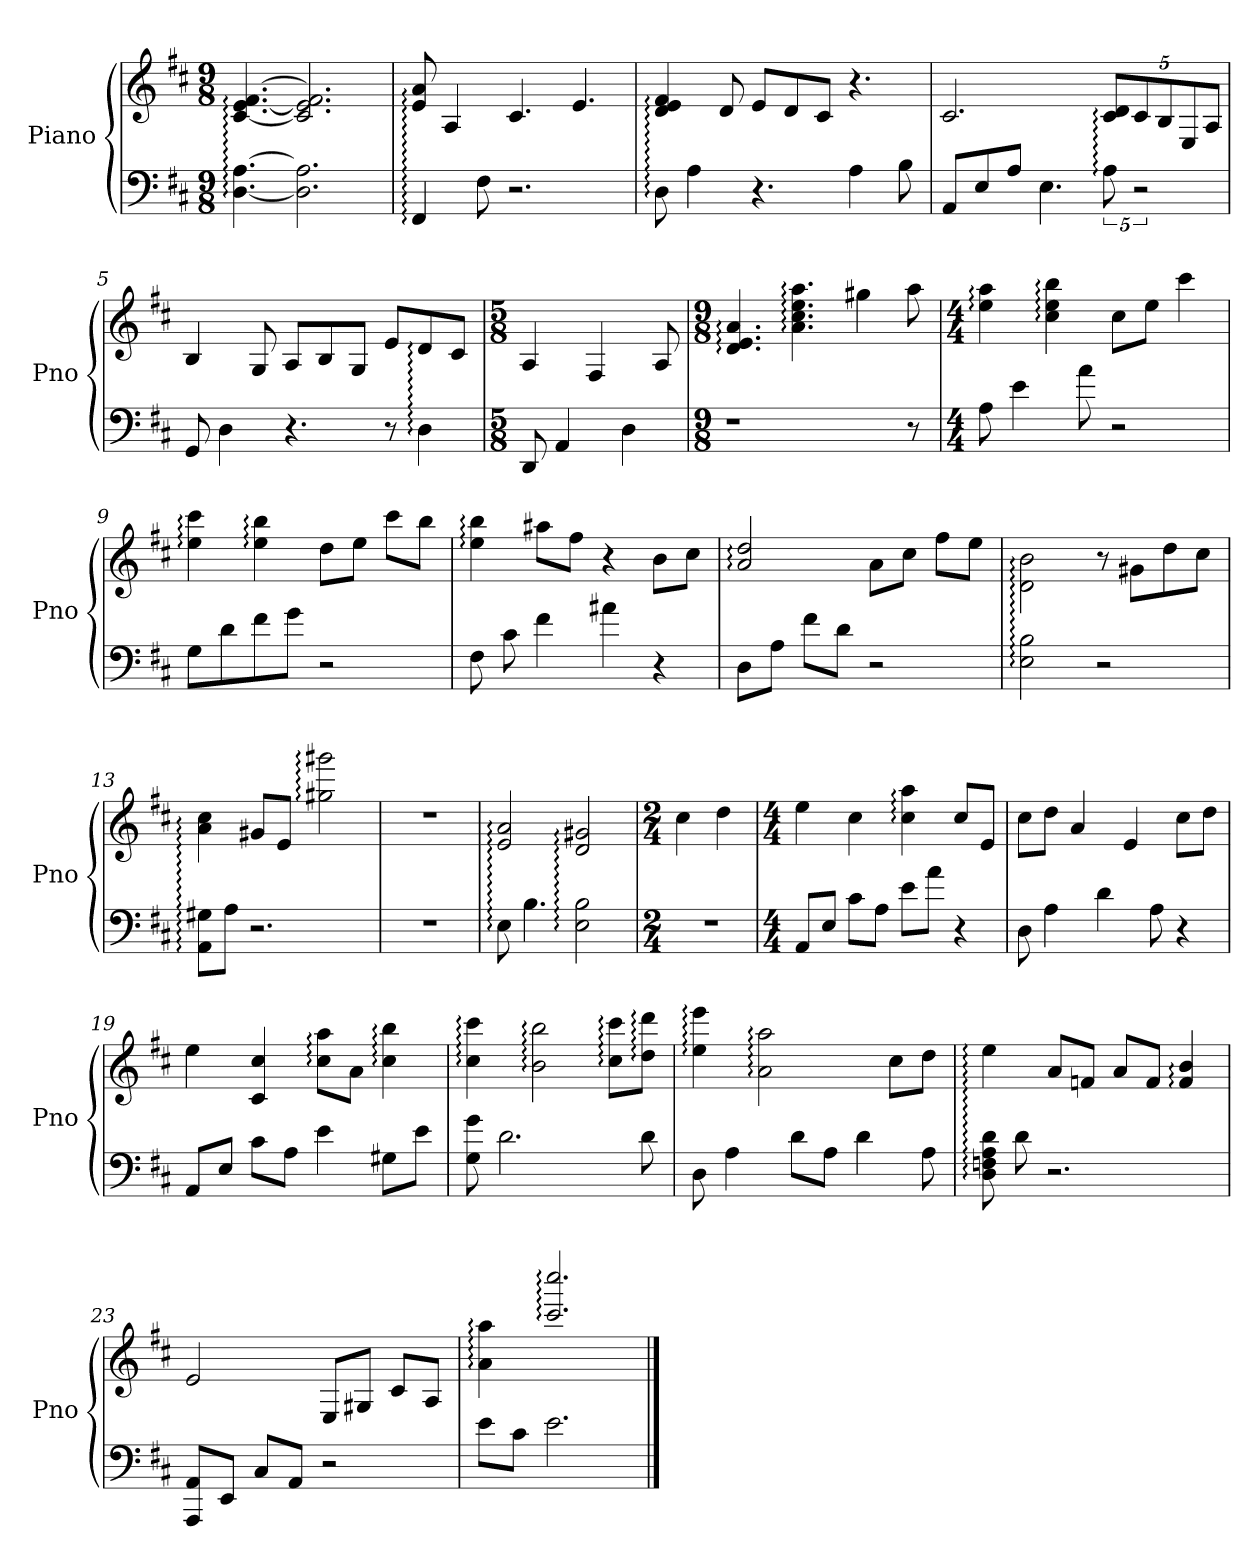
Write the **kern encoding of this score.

**kern	**kern
*part1	*part1
*staff2	*staff1
*I"Piano	*
*I'Pno	*
*clefF4	*clefG2
*k[f#c#]	*k[f#c#]
*D:	*D:
*M9/8	*M9/8
*MM90	*MM90
=1	=1
[4.D:: [4.A::	[4.c#:: [4.e:: [4.f#::
2.D] 2.A]	2.c#] 2.e] 2.f#]
=2	=2
4FF#::/	8e/:: 8a/::
.	4A/
8F#\	.
2.r	4.c#/
.	4.e/
=3	=3
8D::\	4d/:: 4e/:: 4f#/::
4A\	.
.	8d/
4.r	8e/L
.	8d/
.	8c#/J
4A\	4.r
8B\	.
=4	=4
8AA/L	2.c#/
8E/	.
8A/J	.
4.E\	.
*	*Xbrackettup
40%3A::\	40%3c#/:: 40%3d/::L
10%3r	40%3c#/
.	40%3B/
.	40%3E/
.	40%3A/J
!!LO:LB:g=z
=5	=5
8GG/	4B/
4D\	.
.	8G/
4.r	8A/L
.	8B/
.	8G/J
8r	8e/L
4D::\	8d::/
.	8c#/J
=6	=6
*M5/8	*M5/8
8DD/	4A/
4AA/	.
.	4F#/
4D\	.
.	8A/
=7	=7
*M9/8	*M9/8
1r	4.d/:: 4.e/:: 4.a/::
.	4.a\:: 4.cc#\:: 4.ee\:: 4.aa\::
.	4gg#X\
8r	8aa\
=8	=8
*M4/4	*M4/4
8A\	4ee\:: 4aa\::
4e\	.
.	4cc#\:: 4ee\:: 4bb\::
8a\	.
2r	8cc#\L
.	8ee\J
.	4ccc#\
!!LO:LB:g=z
=9	=9
8G\L	4ee\:: 4ccc#\::
8d\	.
8f#\	4ee\:: 4bb\::
8g\J	.
2r	8dd\L
.	8ee\J
.	8ccc#\L
.	8bb\J
=10	=10
8F#\	4ee\:: 4bb\::
8c#\	.
4f#\	8aa#X\L
.	8ff#\J
4a#X\	4r
4r	8b\L
.	8cc#\J
=11	=11
8D\L	2a/:: 2dd/::
8A\J	.
8f#\L	.
8d\J	.
2r	8a\L
.	8cc#\J
.	8ff#\L
.	8ee\J
=12	=12
2E\:: 2B\::	2d\:: 2b\::
2r	8r
.	8g#X\L
.	8dd\
.	8cc#\J
=13	=13
8AA\:: 8G#X\::L	4a\:: 4cc#\::
8A\J	.
2.r	8g#X/L
.	8e/J
.	2gg#X\:: 2ggg#X\::
!!LO:LB:g=z
=14	=14
1r	1r
=15	=15
8E::\	2e/:: 2a/::
4.B\	.
2E\:: 2B\::	2d/:: 2g#X/::
=16	=16
*M2/4	*M2/4
2r	4cc#\
.	4dd\
=17	=17
*M4/4	*M4/4
8AA/L	4ee\
8E/J	.
8c#\L	4cc#\
8A\J	.
8e\L	4cc#\:: 4aa\::
8a\J	.
4r	8cc#/L
.	8e/J
=18	=18
8D\	8cc#\L
4A\	8dd\J
.	4a/
4d\	.
.	4e/
8A\	.
4r	8cc#\L
.	8dd\J
=19	=19
8AA/L	4ee\
8E/J	.
8c#\L	4c#/ 4cc#/
8A\J	.
4e\	8cc#\:: 8aa\::L
.	8a\J
8G#X\L	4cc#\:: 4bb\::
8e\J	.
!!LO:LB:g=z
=20	=20
8G\ 8g\	4cc#\:: 4ccc#\::
2.d\	.
.	2b\:: 2bb\::
.	8cc#\:: 8ccc#\::L
8d\	8dd\:: 8ddd\::J
=21	=21
8D\	4ee\:: 4eee\::
4A\	.
.	2a\:: 2aa\::
8d\L	.
8A\J	.
4d\	.
.	8cc#\L
8A\	8dd\J
=22	=22
8D\:: 8Fn\:: 8A\:: 8d\::	4ee::\
8d\	.
2.r	8a/L
.	8fn/J
.	8a/L
.	8f/J
.	4f/:: 4b/::
=23	=23
8AAA/ 8AA/L	2e::/
8EE/J	.
8C#/L	.
8AA/J	.
2r	8E/L
.	8G#X/J
.	8c#/L
.	8A/J
=24	=24
8e\L	4a\:: 4aa\::
8c#\J	.
2.e\	2.ccc#/:: 2.cccc#/::
==	==
*-	*-
